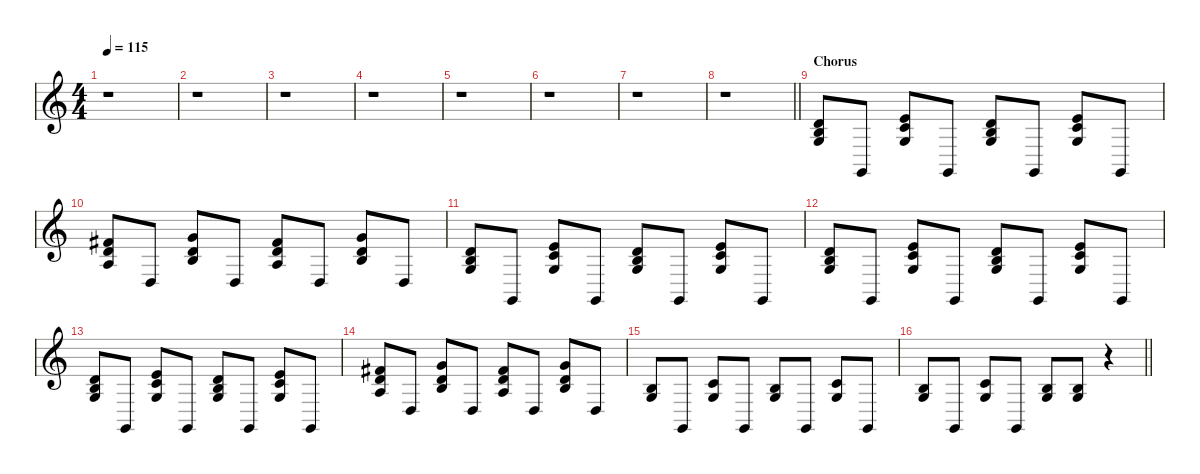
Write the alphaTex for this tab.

\defaultSystemsLayout 4
\hideDynamics
\bracketExtendMode nobrackets
\singleTrackTrackNamePolicy hidden
\multiTrackTrackNamePolicy hidden
\otherSystemsTrackNameOrientation horizontal
\track ("Piano" "pno.") {defaultSystemsLayout 8 instrument acousticgrandpiano}
\staff {score}
\tuning (E4 B3 G3 D3 A2 E2)
\ts (4 4)
\tempo 115
\clef g2
\ks c
r.1{dy f} |
r.1 |
r.1 |
r.1 |
r.1 |
r.1 |
r.1 |
\barLineRight lightlight
r.1 |
\section ("" "Chorus")
(3.2 4.3 5.4).8 3.6.8 (5.2 5.3 5.4).8 3.6.8 (3.2 4.3 5.4).8 3.6.8 (5.2 5.3 5.4).8 3.6.8 |
(7.2{acc #} 7.3 7.4).8 5.5.8 (8.2 7.3 9.4).8 5.5.8 (7.2{acc #} 7.3 7.4).8 5.5.8 (8.2 7.3 9.4).8 5.5.8 |
(3.2 4.3 5.4).8 3.6.8 (5.2 5.3 5.4).8 3.6.8 (3.2 4.3 5.4).8 3.6.8 (5.2 5.3 5.4).8 3.6.8 |
(3.2 4.3 5.4).8 3.6.8 (5.2 5.3 5.4).8 3.6.8 (3.2 4.3 5.4).8 3.6.8 (5.2 5.3 5.4).8 3.6.8 |
(3.2 4.3 5.4).8 3.6.8 (5.2 5.3 5.4).8 3.6.8 (3.2 4.3 5.4).8 3.6.8 (5.2 5.3 5.4).8 3.6.8 |
(7.2{acc #} 7.3 7.4).8 5.5.8 (8.2 7.3 9.4).8 5.5.8 (7.2{acc #} 7.3 7.4).8 5.5.8 (8.2 7.3 9.4).8 5.5.8 |
(4.3 5.4).8 3.6.8 (5.3 5.4).8 3.6.8 (4.3 5.4).8 3.6.8 (5.3 5.4).8 3.6.8 |
\barLineRight lightlight
(4.3 5.4).8 3.6.8 (5.3 5.4).8 3.6.8 (4.3 5.4).8 (4.3 5.4).8 r.4
